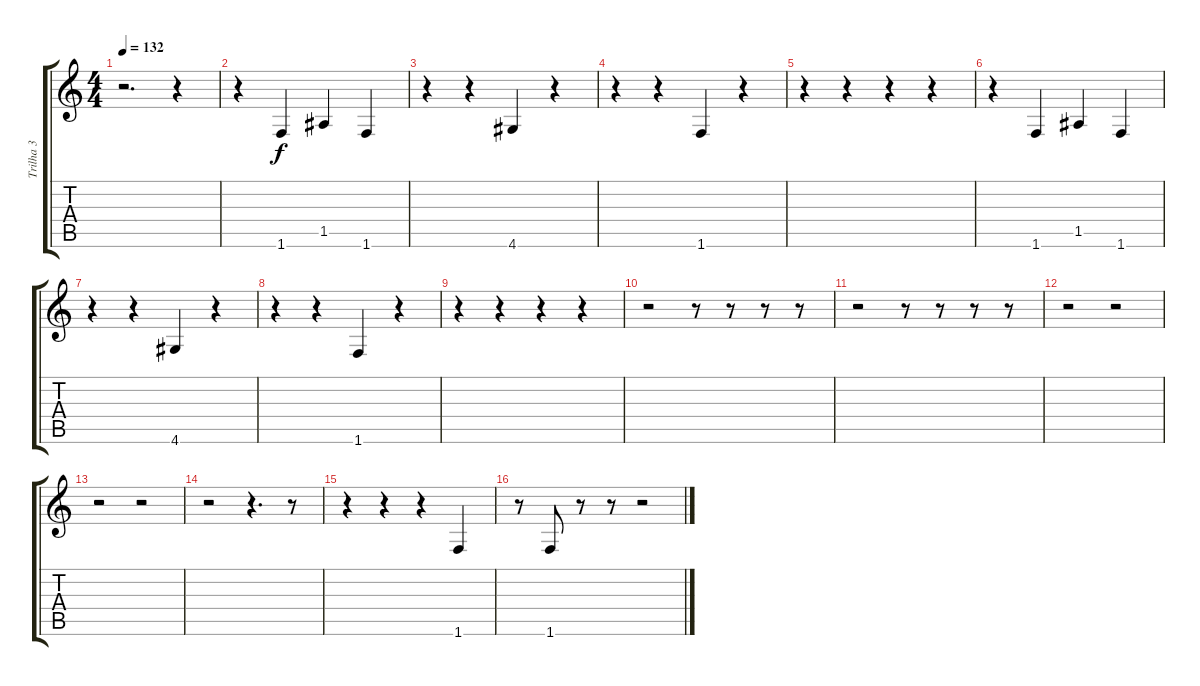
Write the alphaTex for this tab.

\track ("Trilha 3" "Trilha 3") {instrument electricbasspick}
\staff {score tabs}
\tuning (E4 B3 G3 D3 A2 E2) {hide}
\ts (4 4)
\tempo 132
\clef g2
\ks c
r.2{d dy f} r.4 |
r.4 1.6.4 1.5.4 1.6.4 |
r.4 r.4 4.6.4 r.4 |
r.4 r.4 1.6.4 r.4 |
r.4 r.4 r.4 r.4 |
r.4 1.6.4 1.5.4 1.6.4 |
r.4 r.4 4.6.4 r.4 |
r.4 r.4 1.6.4 r.4 |
r.4 r.4 r.4 r.4 |
r.2 r.8 r.8 r.8 r.8 |
r.2 r.8 r.8 r.8 r.8 |
r.2 r.2 |
r.2 r.2 |
r.2 r.4{d} r.8 |
r.4 r.4 r.4 1.6.4 |
r.8 1.6.8 r.8 r.8 r.2
